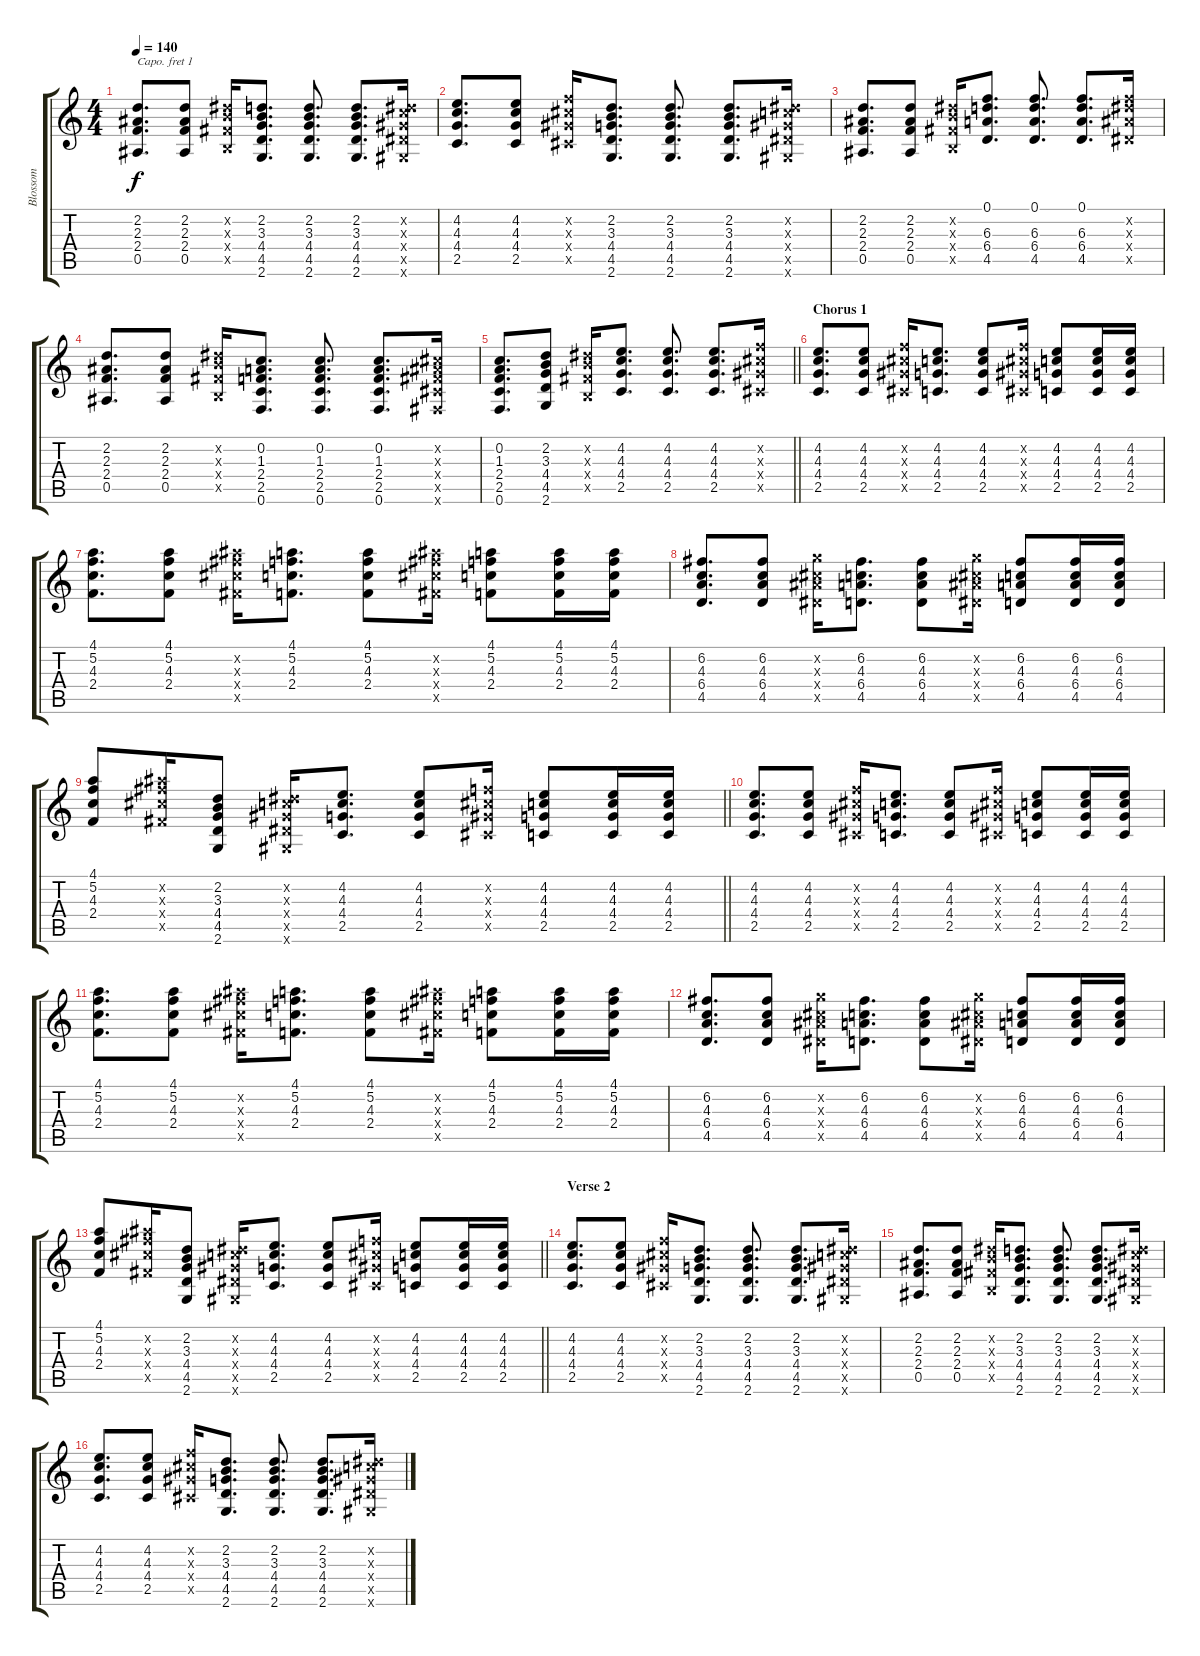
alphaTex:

\track ("Blossom" "Blossom") {instrument electricguitarclean}
\staff {score tabs}
\capo 1
\tuning (E4 B3 G3 D3 A2 E2) {hide}
\ts (4 4)
\tempo 140
\clef g2
\ks c
(2.2 2.3 2.4 0.5).8{d dy f} (2.2 2.3 2.4 0.5).8 (3.2{x} 3.3{x} 3.4{x} 1.5{x}).16 (2.2 3.3 4.4 4.5 2.6).8{d} (2.2 3.3 4.4 4.5 2.6).8{d} (2.2 3.3 4.4 4.5 2.6).8{d} (3.2{x} 4.3{x} 5.4{x} 5.5{x} 3.6{x}).16 |
(4.2 4.3 4.4 2.5).8{d} (4.2 4.3 4.4 2.5).8 (5.2{x} 5.3{x} 5.4{x} 3.5{x}).16 (2.2 3.3 4.4 4.5 2.6).8{d} (2.2 3.3 4.4 4.5 2.6).8{d} (2.2 3.3 4.4 4.5 2.6).8{d} (3.2{x} 4.3{x} 5.4{x} 5.5{x} 3.6{x}).16 |
(2.2 2.3 2.4 0.5).8{d} (2.2 2.3 2.4 0.5).8 (3.2{x} 3.3{x} 3.4{x} 1.5{x}).16 (0.1 6.3 6.4 4.5).8{d} (0.1 6.3 6.4 4.5).8{d} (0.1 6.3 6.4 4.5).8{d} (5.2{x} 7.3{x} 7.4{x} 5.5{x}).16 |
(2.2 2.3 2.4 0.5).8{d} (2.2 2.3 2.4 0.5).8 (3.2{x} 3.3{x} 3.4{x} 1.5{x}).16 (0.2 1.3 2.4 2.5 0.6).8{d} (0.2 1.3 2.4 2.5 0.6).8{d} (0.2 1.3 2.4 2.5 0.6).8{d} (1.2{x} 2.3{x} 3.4{x} 3.5{x} 1.6{x}).16 |
\barLineRight lightlight
(0.2 1.3 2.4 2.5 0.6).8{d} (2.2 3.3 4.4 4.5 2.6).8 (3.2{x} 3.3{x} 3.4{x} 1.5{x}).16 (4.2 4.3 4.4 2.5).8{d} (4.2 4.3 4.4 2.5).8{d} (4.2 4.3 4.4 2.5).8{d} (5.2{x} 5.3{x} 5.4{x} 3.5{x}).16 |
\section ("" "Chorus 1")
(4.2 4.3 4.4 2.5).8{d} (4.2 4.3 4.4 2.5).8 (5.2{x} 5.3{x} 5.4{x} 3.5{x}).16 (4.2 4.3 4.4 2.5).8{d} (4.2 4.3 4.4 2.5).8 (5.2{x} 5.3{x} 5.4{x} 3.5{x}).16 (4.2 4.3 4.4 2.5).8 (4.2 4.3 4.4 2.5).16 (4.2 4.3 4.4 2.5).16 |
(4.1 5.2 4.3 2.4).8{d} (4.1 5.2 4.3 2.4).8 (10.2{x} 10.3{x} 10.4{x} 8.5{x}).16 (4.1 5.2 4.3 2.4).8{d} (4.1 5.2 4.3 2.4).8 (10.2{x} 10.3{x} 10.4{x} 8.5{x}).16 (4.1 5.2 4.3 2.4).8 (4.1 5.2 4.3 2.4).16 (4.1 5.2 4.3 2.4).16 |
(6.2 4.3 6.4 4.5).8{d} (6.2 4.3 6.4 4.5).8 (7.2{x} 5.3{x} 7.4{x} 5.5{x}).16 (6.2 4.3 6.4 4.5).8{d} (6.2 4.3 6.4 4.5).8 (7.2{x} 5.3{x} 7.4{x} 5.5{x}).16 (6.2 4.3 6.4 4.5).8 (6.2 4.3 6.4 4.5).16 (6.2 4.3 6.4 4.5).16 |
\barLineRight lightlight
(4.1 5.2 4.3 2.4).8 (10.2{x} 10.3{x} 10.4{x} 8.5{x}).16 (2.2 3.3 4.4 4.5 2.6).8 (3.2{x} 4.3{x} 5.4{x} 5.5{x} 3.6{x}).16 (4.2 4.3 4.4 2.5).8{d} (4.2 4.3 4.4 2.5).8 (5.2{x} 5.3{x} 5.4{x} 3.5{x}).16 (4.2 4.3 4.4 2.5).8 (4.2 4.3 4.4 2.5).16 (4.2 4.3 4.4 2.5).16 |
(4.2 4.3 4.4 2.5).8{d} (4.2 4.3 4.4 2.5).8 (5.2{x} 5.3{x} 5.4{x} 3.5{x}).16 (4.2 4.3 4.4 2.5).8{d} (4.2 4.3 4.4 2.5).8 (5.2{x} 5.3{x} 5.4{x} 3.5{x}).16 (4.2 4.3 4.4 2.5).8 (4.2 4.3 4.4 2.5).16 (4.2 4.3 4.4 2.5).16 |
(4.1 5.2 4.3 2.4).8{d} (4.1 5.2 4.3 2.4).8 (10.2{x} 10.3{x} 10.4{x} 8.5{x}).16 (4.1 5.2 4.3 2.4).8{d} (4.1 5.2 4.3 2.4).8 (10.2{x} 10.3{x} 10.4{x} 8.5{x}).16 (4.1 5.2 4.3 2.4).8 (4.1 5.2 4.3 2.4).16 (4.1 5.2 4.3 2.4).16 |
(6.2 4.3 6.4 4.5).8{d} (6.2 4.3 6.4 4.5).8 (7.2{x} 5.3{x} 7.4{x} 5.5{x}).16 (6.2 4.3 6.4 4.5).8{d} (6.2 4.3 6.4 4.5).8 (7.2{x} 5.3{x} 7.4{x} 5.5{x}).16 (6.2 4.3 6.4 4.5).8 (6.2 4.3 6.4 4.5).16 (6.2 4.3 6.4 4.5).16 |
\barLineRight lightlight
(4.1 5.2 4.3 2.4).8 (10.2{x} 10.3{x} 10.4{x} 8.5{x}).16 (2.2 3.3 4.4 4.5 2.6).8 (3.2{x} 4.3{x} 5.4{x} 5.5{x} 3.6{x}).16 (4.2 4.3 4.4 2.5).8{d} (4.2 4.3 4.4 2.5).8 (5.2{x} 5.3{x} 5.4{x} 3.5{x}).16 (4.2 4.3 4.4 2.5).8 (4.2 4.3 4.4 2.5).16 (4.2 4.3 4.4 2.5).16 |
\section ("" "Verse 2")
(4.2 4.3 4.4 2.5).8{d} (4.2 4.3 4.4 2.5).8 (5.2{x} 5.3{x} 5.4{x} 3.5{x}).16 (2.2 3.3 4.4 4.5 2.6).8{d} (2.2 3.3 4.4 4.5 2.6).8{d} (2.2 3.3 4.4 4.5 2.6).8{d} (3.2{x} 4.3{x} 5.4{x} 5.5{x} 3.6{x}).16 |
(2.2 2.3 2.4 0.5).8{d} (2.2 2.3 2.4 0.5).8 (3.2{x} 3.3{x} 3.4{x} 1.5{x}).16 (2.2 3.3 4.4 4.5 2.6).8{d} (2.2 3.3 4.4 4.5 2.6).8{d} (2.2 3.3 4.4 4.5 2.6).8{d} (3.2{x} 4.3{x} 5.4{x} 5.5{x} 3.6{x}).16 |
(4.2 4.3 4.4 2.5).8{d} (4.2 4.3 4.4 2.5).8 (5.2{x} 5.3{x} 5.4{x} 3.5{x}).16 (2.2 3.3 4.4 4.5 2.6).8{d} (2.2 3.3 4.4 4.5 2.6).8{d} (2.2 3.3 4.4 4.5 2.6).8{d} (3.2{x} 4.3{x} 5.4{x} 5.5{x} 3.6{x}).16
